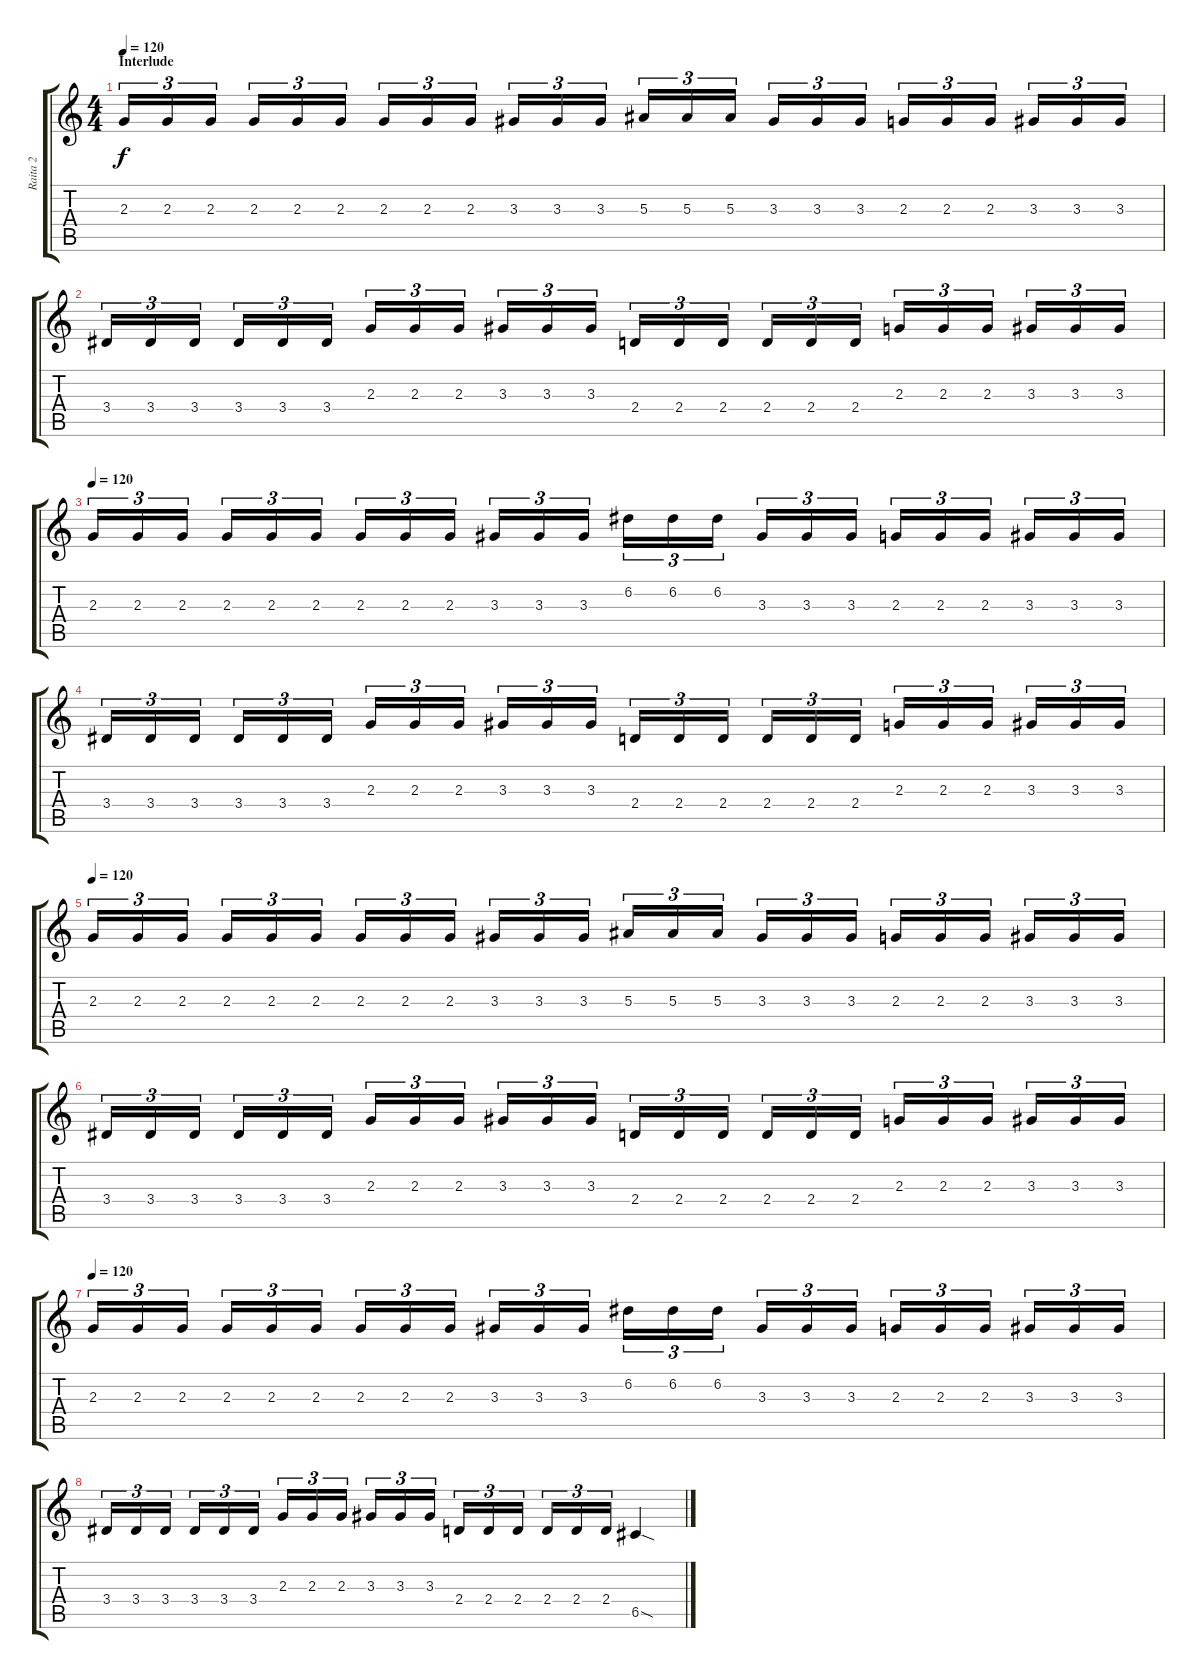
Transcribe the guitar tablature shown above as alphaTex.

\track ("Raita 2" "Raita 2") {instrument distortionguitar}
\staff {score tabs}
\tuning (D4 A3 F3 C3 G2 D2) {hide}
\ts (4 4)
\section ("" "Interlude")
\tempo 120
\clef g2
\ks c
2.3.16{tu (3 2) dy f} 2.3.16{tu (3 2)} 2.3.16{tu (3 2) beam splitsecondary} 2.3.16{tu (3 2)} 2.3.16{tu (3 2)} 2.3.16{tu (3 2)} 2.3.16{tu (3 2)} 2.3.16{tu (3 2)} 2.3.16{tu (3 2) beam splitsecondary} 3.3.16{tu (3 2)} 3.3.16{tu (3 2)} 3.3.16{tu (3 2)} 5.3.16{tu (3 2)} 5.3.16{tu (3 2)} 5.3.16{tu (3 2) beam splitsecondary} 3.3.16{tu (3 2)} 3.3.16{tu (3 2)} 3.3.16{tu (3 2)} 2.3.16{tu (3 2)} 2.3.16{tu (3 2)} 2.3.16{tu (3 2) beam splitsecondary} 3.3.16{tu (3 2)} 3.3.16{tu (3 2)} 3.3.16{tu (3 2)} |
3.4.16{tu (3 2)} 3.4.16{tu (3 2)} 3.4.16{tu (3 2) beam splitsecondary} 3.4.16{tu (3 2)} 3.4.16{tu (3 2)} 3.4.16{tu (3 2)} 2.3.16{tu (3 2)} 2.3.16{tu (3 2)} 2.3.16{tu (3 2) beam splitsecondary} 3.3.16{tu (3 2)} 3.3.16{tu (3 2)} 3.3.16{tu (3 2)} 2.4.16{tu (3 2)} 2.4.16{tu (3 2)} 2.4.16{tu (3 2) beam splitsecondary} 2.4.16{tu (3 2)} 2.4.16{tu (3 2)} 2.4.16{tu (3 2)} 2.3.16{tu (3 2)} 2.3.16{tu (3 2)} 2.3.16{tu (3 2) beam splitsecondary} 3.3.16{tu (3 2)} 3.3.16{tu (3 2)} 3.3.16{tu (3 2)} |
\tempo 120
2.3.16{tu (3 2)} 2.3.16{tu (3 2)} 2.3.16{tu (3 2) beam splitsecondary} 2.3.16{tu (3 2)} 2.3.16{tu (3 2)} 2.3.16{tu (3 2)} 2.3.16{tu (3 2)} 2.3.16{tu (3 2)} 2.3.16{tu (3 2) beam splitsecondary} 3.3.16{tu (3 2)} 3.3.16{tu (3 2)} 3.3.16{tu (3 2)} 6.2.16{tu (3 2)} 6.2.16{tu (3 2)} 6.2.16{tu (3 2) beam splitsecondary} 3.3.16{tu (3 2)} 3.3.16{tu (3 2)} 3.3.16{tu (3 2)} 2.3.16{tu (3 2)} 2.3.16{tu (3 2)} 2.3.16{tu (3 2) beam splitsecondary} 3.3.16{tu (3 2)} 3.3.16{tu (3 2)} 3.3.16{tu (3 2)} |
3.4.16{tu (3 2)} 3.4.16{tu (3 2)} 3.4.16{tu (3 2) beam splitsecondary} 3.4.16{tu (3 2)} 3.4.16{tu (3 2)} 3.4.16{tu (3 2)} 2.3.16{tu (3 2)} 2.3.16{tu (3 2)} 2.3.16{tu (3 2) beam splitsecondary} 3.3.16{tu (3 2)} 3.3.16{tu (3 2)} 3.3.16{tu (3 2)} 2.4.16{tu (3 2)} 2.4.16{tu (3 2)} 2.4.16{tu (3 2) beam splitsecondary} 2.4.16{tu (3 2)} 2.4.16{tu (3 2)} 2.4.16{tu (3 2)} 2.3.16{tu (3 2)} 2.3.16{tu (3 2)} 2.3.16{tu (3 2) beam splitsecondary} 3.3.16{tu (3 2)} 3.3.16{tu (3 2)} 3.3.16{tu (3 2)} |
\tempo 120
2.3.16{tu (3 2)} 2.3.16{tu (3 2)} 2.3.16{tu (3 2) beam splitsecondary} 2.3.16{tu (3 2)} 2.3.16{tu (3 2)} 2.3.16{tu (3 2)} 2.3.16{tu (3 2)} 2.3.16{tu (3 2)} 2.3.16{tu (3 2) beam splitsecondary} 3.3.16{tu (3 2)} 3.3.16{tu (3 2)} 3.3.16{tu (3 2)} 5.3.16{tu (3 2)} 5.3.16{tu (3 2)} 5.3.16{tu (3 2) beam splitsecondary} 3.3.16{tu (3 2)} 3.3.16{tu (3 2)} 3.3.16{tu (3 2)} 2.3.16{tu (3 2)} 2.3.16{tu (3 2)} 2.3.16{tu (3 2) beam splitsecondary} 3.3.16{tu (3 2)} 3.3.16{tu (3 2)} 3.3.16{tu (3 2)} |
3.4.16{tu (3 2)} 3.4.16{tu (3 2)} 3.4.16{tu (3 2) beam splitsecondary} 3.4.16{tu (3 2)} 3.4.16{tu (3 2)} 3.4.16{tu (3 2)} 2.3.16{tu (3 2)} 2.3.16{tu (3 2)} 2.3.16{tu (3 2) beam splitsecondary} 3.3.16{tu (3 2)} 3.3.16{tu (3 2)} 3.3.16{tu (3 2)} 2.4.16{tu (3 2)} 2.4.16{tu (3 2)} 2.4.16{tu (3 2) beam splitsecondary} 2.4.16{tu (3 2)} 2.4.16{tu (3 2)} 2.4.16{tu (3 2)} 2.3.16{tu (3 2)} 2.3.16{tu (3 2)} 2.3.16{tu (3 2) beam splitsecondary} 3.3.16{tu (3 2)} 3.3.16{tu (3 2)} 3.3.16{tu (3 2)} |
\tempo 120
2.3.16{tu (3 2)} 2.3.16{tu (3 2)} 2.3.16{tu (3 2) beam splitsecondary} 2.3.16{tu (3 2)} 2.3.16{tu (3 2)} 2.3.16{tu (3 2)} 2.3.16{tu (3 2)} 2.3.16{tu (3 2)} 2.3.16{tu (3 2) beam splitsecondary} 3.3.16{tu (3 2)} 3.3.16{tu (3 2)} 3.3.16{tu (3 2)} 6.2.16{tu (3 2)} 6.2.16{tu (3 2)} 6.2.16{tu (3 2) beam splitsecondary} 3.3.16{tu (3 2)} 3.3.16{tu (3 2)} 3.3.16{tu (3 2)} 2.3.16{tu (3 2)} 2.3.16{tu (3 2)} 2.3.16{tu (3 2) beam splitsecondary} 3.3.16{tu (3 2)} 3.3.16{tu (3 2)} 3.3.16{tu (3 2)} |
3.4.16{tu (3 2)} 3.4.16{tu (3 2)} 3.4.16{tu (3 2) beam splitsecondary} 3.4.16{tu (3 2)} 3.4.16{tu (3 2)} 3.4.16{tu (3 2)} 2.3.16{tu (3 2)} 2.3.16{tu (3 2)} 2.3.16{tu (3 2) beam splitsecondary} 3.3.16{tu (3 2)} 3.3.16{tu (3 2)} 3.3.16{tu (3 2)} 2.4.16{tu (3 2)} 2.4.16{tu (3 2)} 2.4.16{tu (3 2) beam splitsecondary} 2.4.16{tu (3 2)} 2.4.16{tu (3 2)} 2.4.16{tu (3 2)} 6.5{sod}.4
